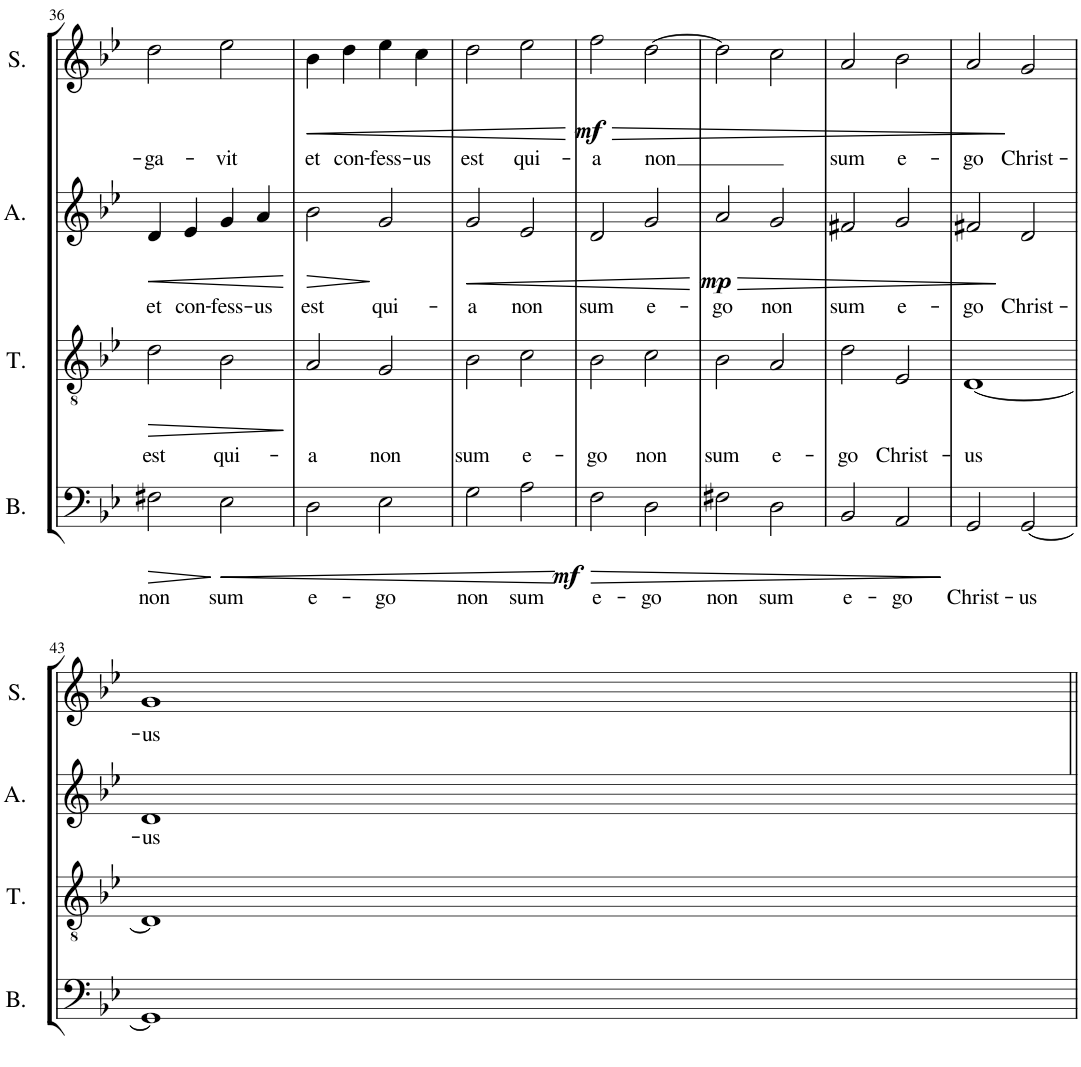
**kern	**text	**dynam	**kern	**text	**dynam	**kern	**text	**dynam	**kern	**text	**dynam
*part4	*part4	*part4	*part3	*part3	*part3	*part2	*part2	*part2	*part1	*part1	*part1
*staff4	*staff4	*staff4	*staff3	*staff3	*staff3	*staff2	*staff2	*staff2	*staff1	*staff1	*staff1
*I"Bass	*	*	*I"Tenor	*	*	*I"Alto	*	*	*I"Soprano	*	*
*I'B.	*	*	*I'T.	*	*	*I'A.	*	*	*I'S.	*	*
!!LO:PB:g=z
*clefF4	*	*	*clefGv2	*	*	*clefG2	*	*	*clefG2	*	*
*k[b-e-]	*	*	*k[b-e-]	*	*	*k[b-e-]	*	*	*k[b-e-]	*	*
*B-:	*	*	*B-:	*	*	*B-:	*	*	*B-:	*	*
*M4/4	*	*	*M4/4	*	*	*M4/4	*	*	*M4/4	*	*
=36	=36	=36	=36	=36	=36	=36	=36	=36	=36	=36	=36
!	!LO:LY:b	!LO:HP:b	!	!LO:LY:b	!LO:HP:b	!	!LO:LY:b	!LO:HP:b	!	!LO:LY:b	!
2F#X\	non	>	2d\	est	>	4d/	et	<	2dd\	-ga-	.
!	!	!	!	!	!	!	!LO:LY:b	!	!	!	!
.	.	.	.	.	.	4e-/	con-	.	.	.	.
!	!LO:LY:b	!LO:HP:n=1:b	!	!LO:LY:b	!	!	!LO:LY:b	!	!	!LO:LY:b	!
2E-\	sum	] <	2B-\	qui-	.	4g/	-fess-	.	2ee-\	-vit	.
!	!	!	!	!	!	!	!LO:LY:b	!	!	!	!
.	.	.	.	.	.	4a/	-us	.	.	.	.
.	.	.	.	.	]	.	.	[	.	.	.
=37	=37	=37	=37	=37	=37	=37	=37	=37	=37	=37	=37
!	!LO:LY:b	!	!	!LO:LY:b	!	!	!LO:LY:b	!LO:HP:b	!	!LO:LY:b	!LO:HP:b
2D\	e-	.	2A/	-a	.	2b-\	est	>	4b-\	et	<
!	!	!	!	!	!	!	!	!	!	!LO:LY:b	!
.	.	.	.	.	.	.	.	.	4dd\	con-	.
!	!LO:LY:b	!	!	!LO:LY:b	!	!	!LO:LY:b	!	!	!LO:LY:b	!
2E-\	-go	.	2G/	non	.	2g/	qui-	]	4ee-\	-fess-	.
!	!	!	!	!	!	!	!	!	!	!LO:LY:b	!
.	.	.	.	.	.	.	.	.	4cc\	-us	.
=38	=38	=38	=38	=38	=38	=38	=38	=38	=38	=38	=38
!	!LO:LY:b	!	!	!LO:LY:b	!	!	!LO:LY:b	!LO:HP:b	!	!LO:LY:b	!
2G\	non	.	2B-\	sum	.	2g/	-a	<	2dd\	est	.
!	!LO:LY:b	!LO:DY:b	!	!LO:LY:b	!	!	!LO:LY:b	!	!	!LO:LY:b	!
2A\	sum	mf	2c\	e-	.	2e-/	non	.	2ee-\	qui-	.
.	.	[	.	.	.	.	.	.	.	.	[
=39	=39	=39	=39	=39	=39	=39	=39	=39	=39	=39	=39
!	!LO:LY:b	!LO:HP:b	!	!LO:LY:b	!	!	!LO:LY:b	!	!	!LO:LY:b	!LO:HP:b
!	!	!	!	!	!	!	!	!	!	!	!LO:DY:n=1:b
2F\	e-	>	2B-\	-go	.	2d/	sum	.	2ff\	-a	> mf
!	!LO:LY:b	!	!	!LO:LY:b	!	!	!LO:LY:b	!	!	!LO:LY:b	!
2D\	-go	.	2c\	non	.	2g/	e-	.	[2dd\	non	.
.	.	.	.	.	.	.	.	[	.	.	.
=40	=40	=40	=40	=40	=40	=40	=40	=40	=40	=40	=40
!	!LO:LY:b	!	!	!LO:LY:b	!	!	!LO:LY:b	!LO:HP:b	!	!	!
!	!	!	!	!	!	!	!	!LO:DY:n=1:b	!	!	!
2F#X\	non	.	2B-\	sum	.	2a/	-go	> mp	2dd\]	.	.
!	!LO:LY:b	!	!	!LO:LY:b	!	!	!LO:LY:b	!	!	!	!
2D\	sum	.	2A/	e-	.	2g/	non	.	2cc\	.	.
=41	=41	=41	=41	=41	=41	=41	=41	=41	=41	=41	=41
!	!LO:LY:b	!	!	!LO:LY:b	!	!	!LO:LY:b	!	!	!LO:LY:b	!
2BB-/	e-	.	2d\	-go	.	2f#X/	sum	.	2a/	sum	.
!	!LO:LY:b	!	!	!LO:LY:b	!	!	!LO:LY:b	!	!	!LO:LY:b	!
2AA/	-go	.	2E-/	Christ-	.	2g/	e-	.	2b-\	e-	.
.	.	]	.	.	.	.	.	.	.	.	.
=42	=42	=42	=42	=42	=42	=42	=42	=42	=42	=42	=42
!	!LO:LY:b	!	!	!LO:LY:b	!	!	!LO:LY:b	!	!	!LO:LY:b	!
2GG/	Christ-	.	[1D	-us	.	2f#X/	-go	.	2a/	-go	.
!	!LO:LY:b	!	!	!	!	!	!LO:LY:b	!	!	!LO:LY:b	!
[2GG/	-us	.	.	.	.	2d/	Christ-	]	2g/	Christ-	]
!!LO:LB:g=z
=43	=43	=43	=43	=43	=43	=43	=43	=43	=43	=43	=43
!	!	!	!	!	!	!	!LO:LY:b	!	!	!LO:LY:b	!
1GG]	.	.	1D]	.	.	1d	-us	.	1g	-us	.
=||	=||	=||	=||	=||	=||	=||	=||	=||	=||	=||	=||
*-	*-	*-	*-	*-	*-	*-	*-	*-	*-	*-	*-
